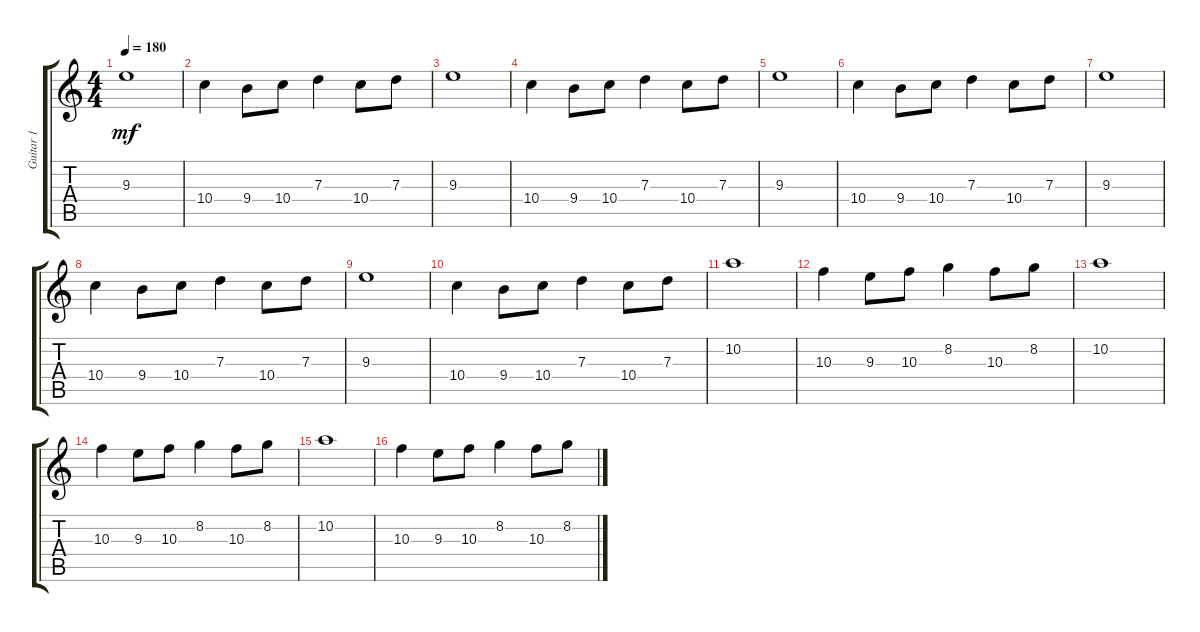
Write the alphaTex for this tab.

\track ("Guitar 1" "Guitar 1") {instrument electricguitarjazz}
\staff {score tabs}
\tuning (E4 B3 G3 D3 A2 E2) {hide}
\ts (4 4)
\tempo 180
\clef g2
\ks c
9.3.1{dy mf} |
10.4.4 9.4.8 10.4.8 7.3.4 10.4.8 7.3.8 |
9.3.1 |
10.4.4 9.4.8 10.4.8 7.3.4 10.4.8 7.3.8 |
9.3.1 |
10.4.4 9.4.8 10.4.8 7.3.4 10.4.8 7.3.8 |
9.3.1 |
10.4.4 9.4.8 10.4.8 7.3.4 10.4.8 7.3.8 |
9.3.1 |
10.4.4 9.4.8 10.4.8 7.3.4 10.4.8 7.3.8 |
10.2.1 |
10.3.4 9.3.8 10.3.8 8.2.4 10.3.8 8.2.8 |
10.2.1 |
10.3.4 9.3.8 10.3.8 8.2.4 10.3.8 8.2.8 |
10.2.1 |
10.3.4 9.3.8 10.3.8 8.2.4 10.3.8 8.2.8
